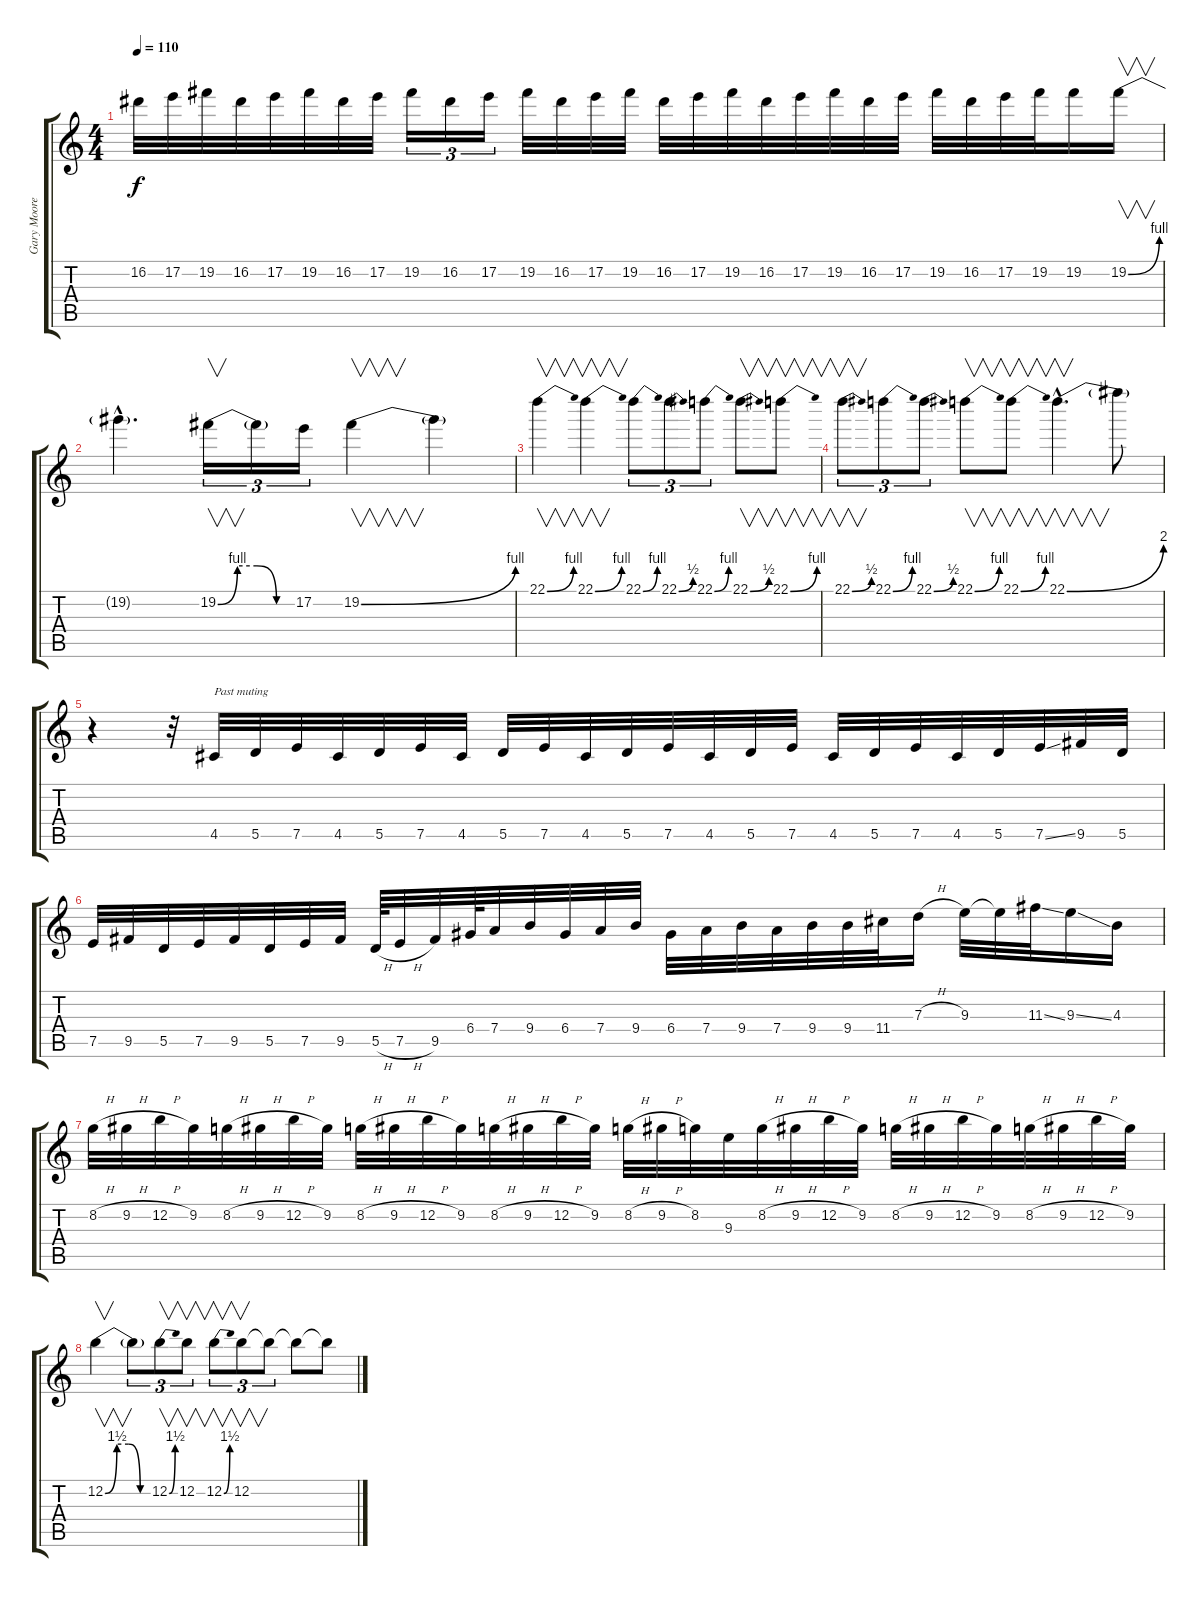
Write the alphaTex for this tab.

\track ("Gary Moore" "Gary Moore") {instrument overdrivenguitar}
\staff {score tabs}
\tuning (E4 B3 G3 D3 A2 E2) {hide}
\ts (4 4)
\tempo 110
\clef g2
\ks c
16.2.32{dy f} 17.2.32 19.2.32 16.2.32 17.2.32 19.2.32 16.2.32 17.2.32 19.2.16{tu (3 2)} 16.2.16{tu (3 2)} 17.2.16{tu (3 2)} 19.2.32 16.2.32 17.2.32 19.2.32 16.2.32 17.2.32 19.2.32 16.2.32 17.2.32 19.2.32 16.2.32 17.2.32 19.2.32 16.2.32 17.2.32 19.2.32 19.2.16 19.2{be (bend 0 0 60 4)}.16{v} |
19.2{hac t}.4{d} 19.2{be (custom 0 0 15 4 30 4 45 0 60 0)}.16{v tu (3 2)} 19.2{t}.16{tu (3 2)} 17.2.16{tu (3 2)} 19.2{be (bend 0 0 60 4)}.4{v} 19.2{t}.4 |
22.1{be (bend 0 0 60 4)}.4{v} 22.1{be (bend 0 0 60 4)}.4{v} 22.1{be (bend 0 0 60 4)}.8{tu (3 2)} 22.1{be (bend 0 0 60 2)}.8{tu (3 2)} 22.1{be (bend 0 0 60 4)}.8{tu (3 2)} 22.1{be (bend 0 0 60 2)}.8{v} 22.1{be (bend 0 0 60 4)}.8{v} |
22.1{be (bend 0 0 60 2)}.8{v tu (3 2)} 22.1{be (bend 0 0 60 4)}.8{tu (3 2)} 22.1{be (bend 0 0 60 2)}.8{tu (3 2)} 22.1{be (bend 0 0 60 4)}.8{v} 22.1{be (bend 0 0 60 4)}.8{v} 22.1{be (bend 0 0 60 8) hac}.4{v d} 22.1{t}.8 |
r.4 r.32 4.5.32{txt "Past muting"} 5.5.32 7.5.32 4.5.32 5.5.32 7.5.32 4.5.32 5.5.32 7.5.32 4.5.32 5.5.32 7.5.32 4.5.32 5.5.32 7.5.32 4.5.32 5.5.32 7.5.32 4.5.32 5.5.32 7.5{ss}.32 9.5.32 5.5.32 |
7.5.32 9.5.32 5.5.32 7.5.32 9.5.32 5.5.32 7.5.32 9.5.32 5.5{h}.64 7.5{h}.32 9.5.32 6.4.64 7.4.32 9.4.32 6.4.32 7.4.32 9.4.32 6.4.32 7.4.32 9.4.32 7.4.32 9.4.32 9.4.32 11.4.32 7.3{h}.16 9.3.32 9.3{t}.32 11.3{ss}.32 9.3{ss}.16 4.3.16 |
8.2{h}.32 9.2{h}.32 12.2{h}.32 9.2.32 8.2{h}.32 9.2{h}.32 12.2{h}.32 9.2.32 8.2{h}.32 9.2{h}.32 12.2{h}.32 9.2.32 8.2{h}.32 9.2{h}.32 12.2{h}.32 9.2.32 8.2{h}.32 9.2{h}.32 8.2.32 9.3.32 8.2{h}.32 9.2{h}.32 12.2{h}.32 9.2.32 8.2{h}.32 9.2{h}.32 12.2{h}.32 9.2.32 8.2{h}.32 9.2{h}.32 12.2{h}.32 9.2.32 |
12.2{be (custom 0 0 15 6 30 6 45 0 60 0)}.4{v} 12.2{t}.8{tu (3 2)} 12.2{be (bend 0 0 60 6)}.8{v tu (3 2)} 12.2.8{v tu (3 2)} 12.2{be (bend 0 0 60 6)}.8{v tu (3 2)} 12.2.8{v tu (3 2)} 12.2{t}.8{tu (3 2)} 12.2{t}.8 12.2{t}.8
